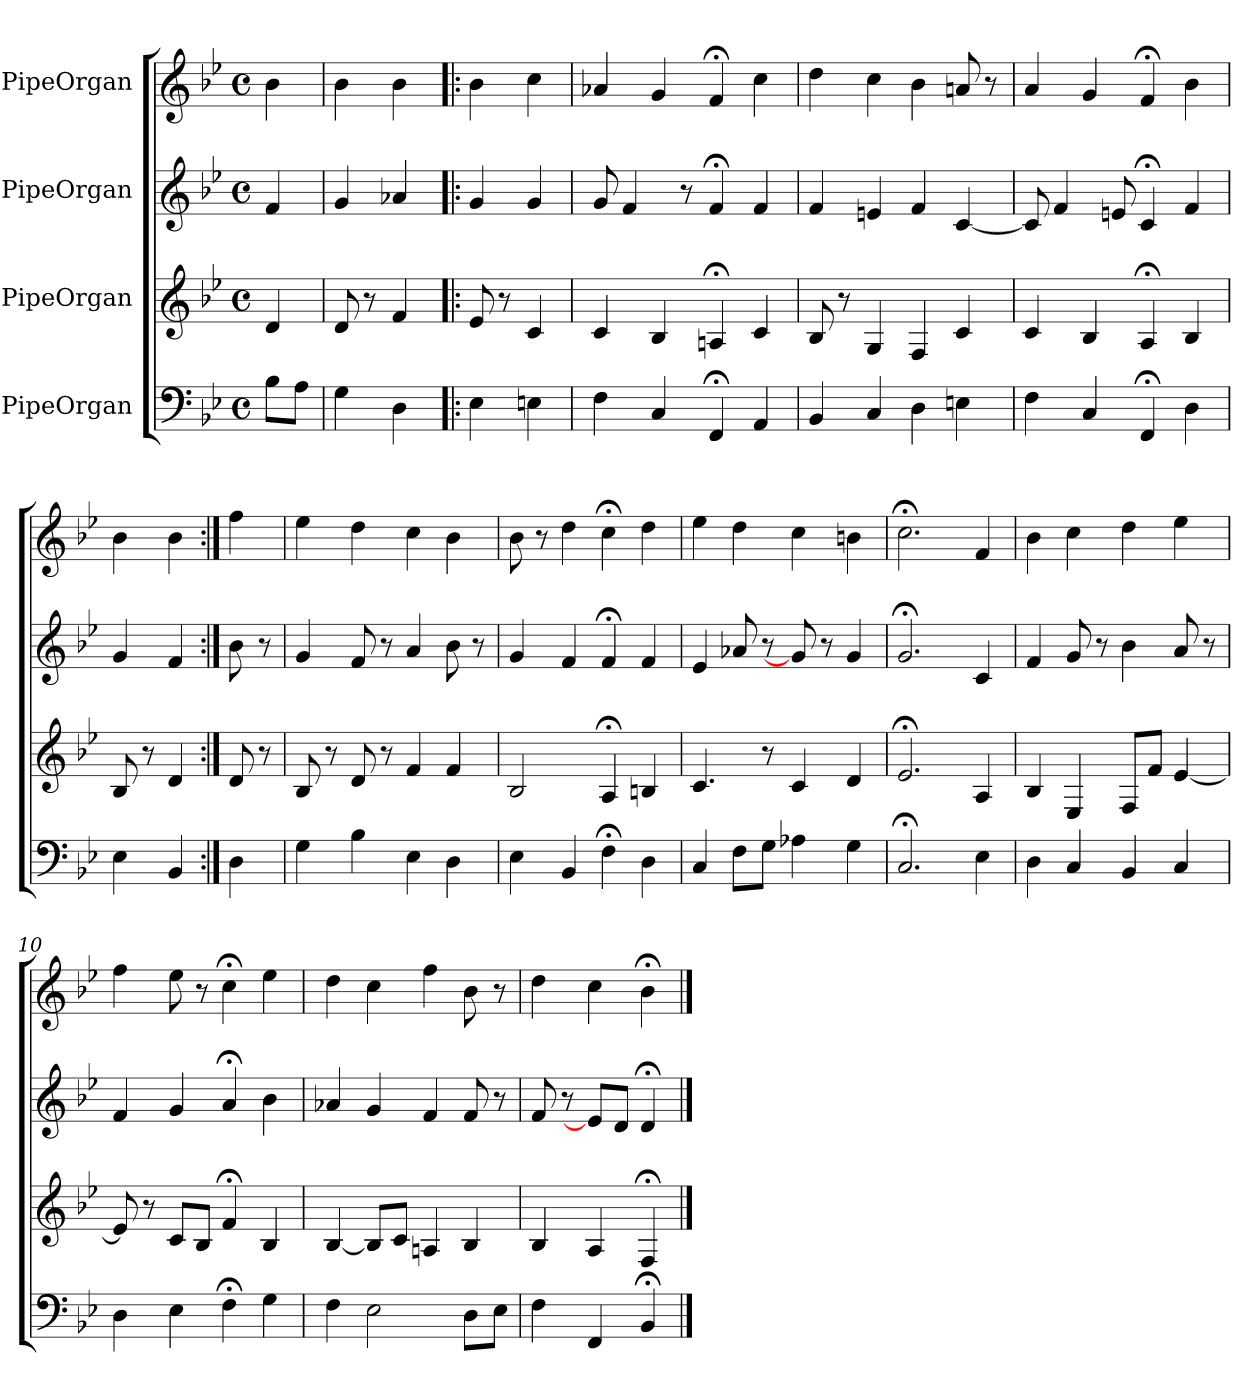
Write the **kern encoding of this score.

**kern	**kern	**kern	**kern
*part4	*part3	*part2	*part1
*staff4	*staff3	*staff2	*staff1
*I"PipeOrgan	*I"PipeOrgan	*I"PipeOrgan	*I"PipeOrgan
*k[b-e-]	*k[b-e-]	*k[b-e-]	*k[b-e-]
*B-:	*B-:	*B-:	*B-:
*M4/4	*M4/4	*M4/4	*M4/4
*met(c)	*met(c)	*met(c)	*met(c)
*MM60	*MM60	*MM60	*MM60
=	=	=	=
8B-L	4d	4f	4b-
8AJ	.	.	.
=1	=1	=1	=1
4G	8d	4g	4b-
.	8r	.	.
4D	4f	4a-X	4b-
=!|:	=!|:	=!|:	=!|:
4E-	8e-	4g	4b-
.	8r	.	.
4En	4c	4g	4cc
=2	=2	=2	=2
4F	4c	8g	4a-X
.	.	4f	.
4C	4B-	.	4g
.	.	8r	.
4FF;<	4An;<	4f;<	4f;<
4AA	4c	4f	4cc
=3	=3	=3	=3
4BB-	8B-	4f	4dd
.	8r	.	.
4C	4G	4en	4cc
4D	4F	4f	4b-
4En	4c	[4c	8an
.	.	.	8r
=4	=4	=4	=4
4F	4c	8c]	4a
.	.	4f	.
4C	4B-	.	4g
.	.	8en	.
4FF;<	4A;<	4c;<	4f;<
4D	4B-	4f	4b-
=1	=1	=1	=1
4E-	8B-	4g	4b-
.	8r	.	.
4BB-	4d	4f	4b-
=:|!	=:|!	=:|!	=:|!
4D	8d	8b-	4ff
.	8r	8r	.
=5	=5	=5	=5
4G	8B-	4g	4ee-
.	8r	.	.
4B-	8d	8f	4dd
.	8r	8r	.
4E-	4f	4a	4cc
4D	4f	8b-	4b-
.	.	8r	.
=6	=6	=6	=6
4E-	2B-	4g	8b-
.	.	.	8r
4BB-	.	4f	4dd
4F;<	4A;<	4f;<	4cc;<
4D	4Bn	4f	4dd
=7	=7	=7	=7
4C	4.c	4e-	4ee-
8FL	.	8a-X	4dd
8GJ	8r	8r	.
4A-X	4c	8g]	4cc
.	.	8r	.
4G	4d	4g	4bn
=8	=8	=8	=8
2.C;<	2.e-;<	2.g;<	2.cc;<
4E-	4A	4c	4f
=9	=9	=9	=9
4D	4B-	4f	4b-
4C	4E-	8g	4cc
.	.	8r	.
4BB-	8FL	4b-	4dd
.	8fJ	.	.
4C	[4e-	8a	4ee-
.	.	8r	.
=10	=10	=10	=10
4D	8e-]	4f	4ff
.	8r	.	.
4E-	8cL	4g	8ee-
.	8B-J	.	8r
4F;<	4f;<	4a;<	4cc;<
4G	4B-	4b-	4ee-
=11	=11	=11	=11
4F	[4B-	4a-X	4dd
2E-	8B-L]	4g	4cc
.	8cJ	.	.
.	4An	4f	4ff
8DL	4B-	8f	8b-
8E-J	.	8r	8r
=12	=12	=12	=12
4F	4B-	8f	4dd
.	.	8r	.
4FF	4A	8e-L]	4cc
.	.	8dJ	.
4BB-;<	4F;<	4d;<	4b-;<
==	==	==	==
*-	*-	*-	*-
